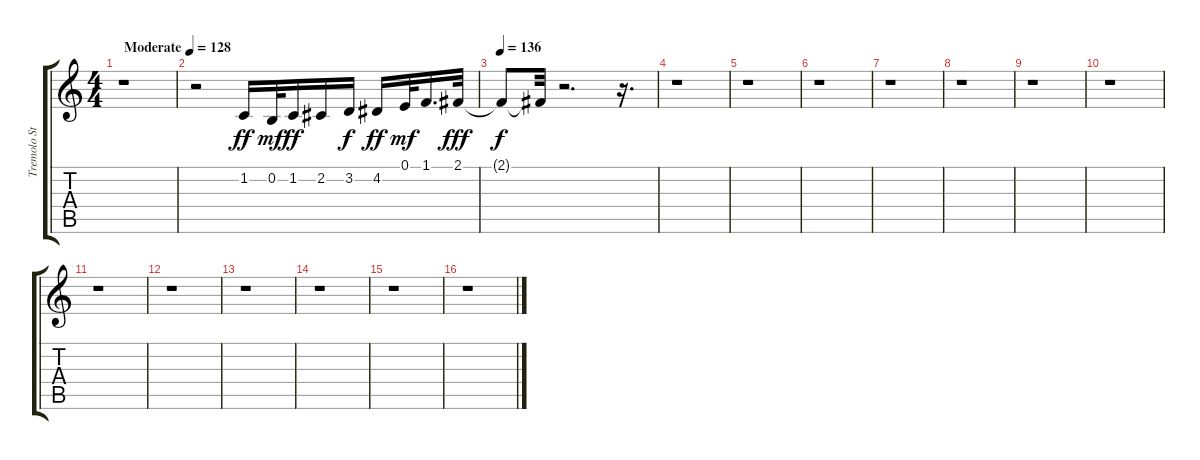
\track ("Tremolo Strings" "Tremolo St") {instrument tremolostrings}
\staff {score tabs}
\tuning (E4 B3 G3 D3 A2 E2) {hide}
\ts (4 4)
\tempo (128 "Moderate")
\clef g2
\ks c
r.1{dy ff instrument tremolostrings} |
r.2 1.2.16 0.2.32{dy mf} 1.2.16{dy ff} 2.2.16 3.2.16{dy f} 4.2.16{dy ff} 0.1.32{dy mf} 1.1.16{d} 2.1.32{dy fff} |
\tempo 136
2.1{t}.8{dy f} 2.1{t}.32 r.2{d} r.16{d} |
r.1 |
r.1 |
r.1 |
r.1 |
r.1 |
r.1 |
r.1 |
r.1 |
r.1 |
r.1 |
r.1 |
r.1 |
r.1
